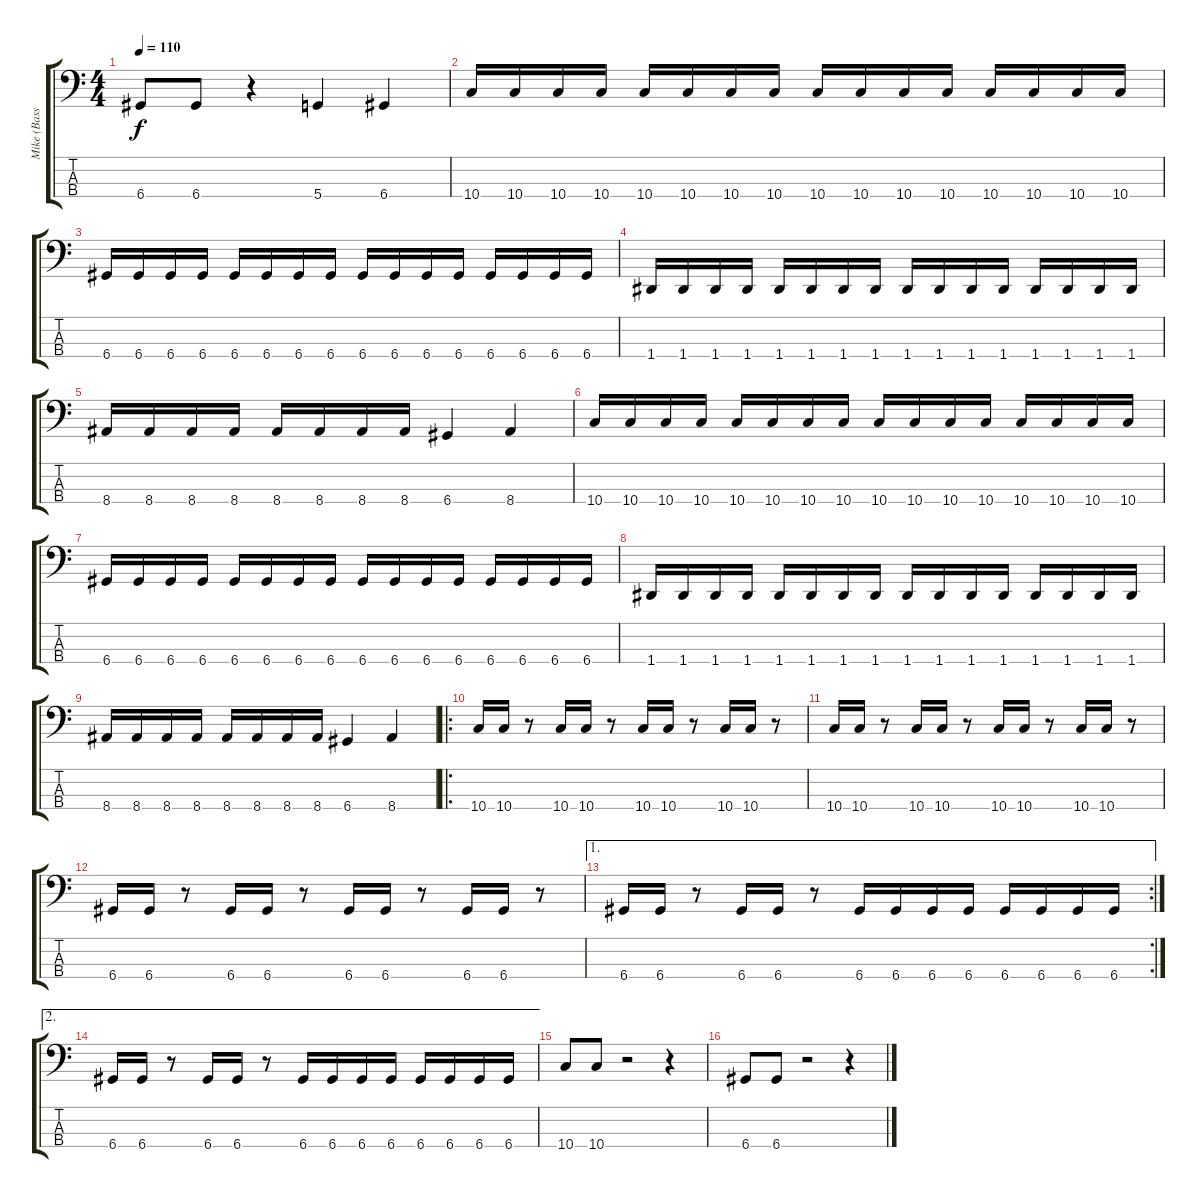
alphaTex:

\track ("Mike (Bass)" "Mike (Bass") {instrument electricbasspick}
\staff {score tabs}
\tuning (G2 D2 A1 D1) {hide}
\ts (4 4)
\tempo 110
\clef f4
\ks c
6.4.8{dy f} 6.4.8 r.4 5.4.4 6.4.4 |
10.4.16 10.4.16 10.4.16 10.4.16 10.4.16 10.4.16 10.4.16 10.4.16 10.4.16 10.4.16 10.4.16 10.4.16 10.4.16 10.4.16 10.4.16 10.4.16 |
6.4.16 6.4.16 6.4.16 6.4.16 6.4.16 6.4.16 6.4.16 6.4.16 6.4.16 6.4.16 6.4.16 6.4.16 6.4.16 6.4.16 6.4.16 6.4.16 |
1.4.16 1.4.16 1.4.16 1.4.16 1.4.16 1.4.16 1.4.16 1.4.16 1.4.16 1.4.16 1.4.16 1.4.16 1.4.16 1.4.16 1.4.16 1.4.16 |
8.4.16 8.4.16 8.4.16 8.4.16 8.4.16 8.4.16 8.4.16 8.4.16 6.4.4 8.4.4 |
10.4.16 10.4.16 10.4.16 10.4.16 10.4.16 10.4.16 10.4.16 10.4.16 10.4.16 10.4.16 10.4.16 10.4.16 10.4.16 10.4.16 10.4.16 10.4.16 |
6.4.16 6.4.16 6.4.16 6.4.16 6.4.16 6.4.16 6.4.16 6.4.16 6.4.16 6.4.16 6.4.16 6.4.16 6.4.16 6.4.16 6.4.16 6.4.16 |
1.4.16 1.4.16 1.4.16 1.4.16 1.4.16 1.4.16 1.4.16 1.4.16 1.4.16 1.4.16 1.4.16 1.4.16 1.4.16 1.4.16 1.4.16 1.4.16 |
8.4.16 8.4.16 8.4.16 8.4.16 8.4.16 8.4.16 8.4.16 8.4.16 6.4.4 8.4.4 |
\ro
10.4.16 10.4.16 r.8 10.4.16 10.4.16 r.8 10.4.16 10.4.16 r.8 10.4.16 10.4.16 r.8 |
10.4.16 10.4.16 r.8 10.4.16 10.4.16 r.8 10.4.16 10.4.16 r.8 10.4.16 10.4.16 r.8 |
6.4.16 6.4.16 r.8 6.4.16 6.4.16 r.8 6.4.16 6.4.16 r.8 6.4.16 6.4.16 r.8 |
\ae 1
\rc 2
6.4.16 6.4.16 r.8 6.4.16 6.4.16 r.8 6.4.16 6.4.16 6.4.16 6.4.16 6.4.16 6.4.16 6.4.16 6.4.16 |
\ae 2
6.4.16 6.4.16 r.8 6.4.16 6.4.16 r.8 6.4.16 6.4.16 6.4.16 6.4.16 6.4.16 6.4.16 6.4.16 6.4.16 |
10.4.8 10.4.8 r.2 r.4 |
6.4.8 6.4.8 r.2 r.4
